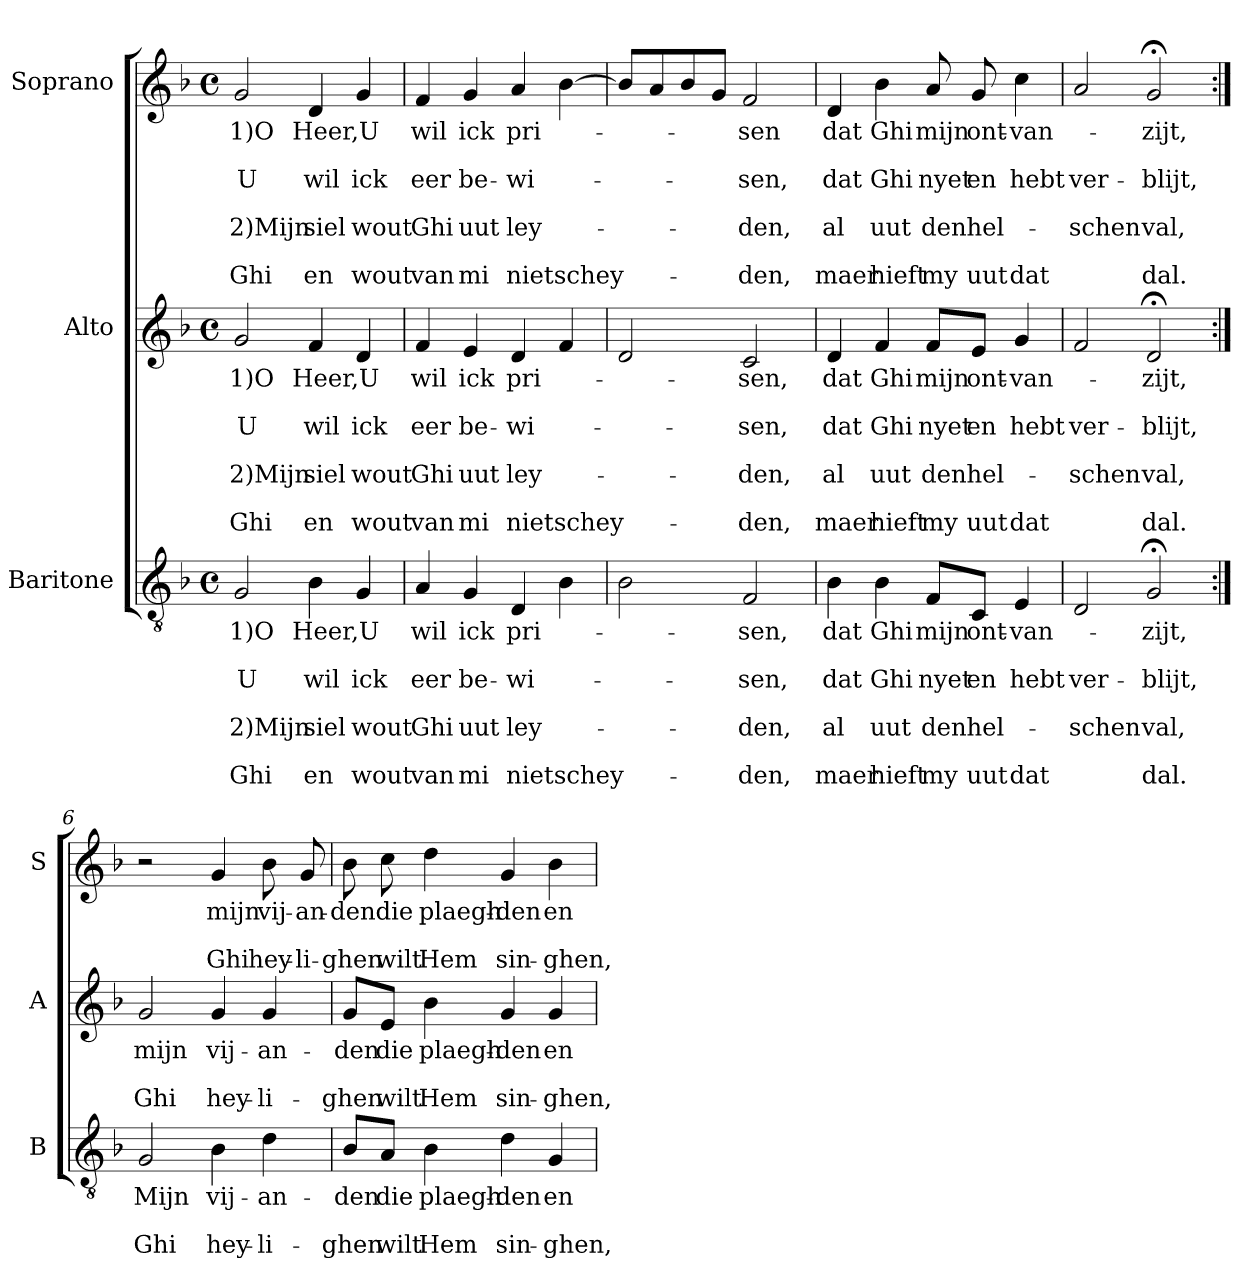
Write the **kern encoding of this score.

**kern	**text	**text	**text	**text	**text	**text	**text	**kern	**text	**text	**text	**text	**text	**text	**text	**kern	**text	**text	**text	**text	**text	**text	**text
*part3	*part3	*part3	*part3	*part3	*part3	*part3	*part3	*part2	*part2	*part2	*part2	*part2	*part2	*part2	*part2	*part1	*part1	*part1	*part1	*part1	*part1	*part1	*part1
*staff3	*staff3	*staff3	*staff3	*staff3	*staff3	*staff3	*staff3	*staff2	*staff2	*staff2	*staff2	*staff2	*staff2	*staff2	*staff2	*staff1	*staff1	*staff1	*staff1	*staff1	*staff1	*staff1	*staff1
*I"Baritone	*	*	*	*	*	*	*	*I"Alto	*	*	*	*	*	*	*	*I"Soprano	*	*	*	*	*	*	*
*I'B	*	*	*	*	*	*	*	*I'A	*	*	*	*	*	*	*	*I'S	*	*	*	*	*	*	*
*clefGv2	*	*	*	*	*	*	*	*clefG2	*	*	*	*	*	*	*	*clefG2	*	*	*	*	*	*	*
*k[b-]	*	*	*	*	*	*	*	*k[b-]	*	*	*	*	*	*	*	*k[b-]	*	*	*	*	*	*	*
*F:	*	*	*	*	*	*	*	*F:	*	*	*	*	*	*	*	*F:	*	*	*	*	*	*	*
*M4/4	*	*	*	*	*	*	*	*M4/4	*	*	*	*	*	*	*	*M4/4	*	*	*	*	*	*	*
*met(c)	*	*	*	*	*	*	*	*met(c)	*	*	*	*	*	*	*	*met(c)	*	*	*	*	*	*	*
=1	=1	=1	=1	=1	=1	=1	=1	=1	=1	=1	=1	=1	=1	=1	=1	=1	=1	=1	=1	=1	=1	=1	=1
!	!LO:LY:b	!	!LO:LY:b	!	!LO:LY:b	!	!LO:LY:b	!	!LO:LY:b	!	!LO:LY:b	!	!LO:LY:b	!	!LO:LY:b	!	!LO:LY:b	!	!LO:LY:b	!	!LO:LY:b	!	!LO:LY:b
2G/	1)O	.	U	.	2)Mijn	.	Ghi	2g/	1)O	.	U	.	2)Mijn	.	Ghi	2g/	1)O	.	U	.	2)Mijn	.	Ghi
!	!LO:LY:b	!	!LO:LY:b	!	!LO:LY:b	!	!LO:LY:b	!	!LO:LY:b	!	!LO:LY:b	!	!LO:LY:b	!	!LO:LY:b	!	!LO:LY:b	!	!LO:LY:b	!	!LO:LY:b	!	!LO:LY:b
4B-\	Heer,	.	wil	.	siel	.	en	4f/	Heer,	.	wil	.	siel	.	en	4d/	Heer,	.	wil	.	siel	.	en
!	!LO:LY:b	!	!LO:LY:b	!	!LO:LY:b	!	!LO:LY:b	!	!LO:LY:b	!	!LO:LY:b	!	!LO:LY:b	!	!LO:LY:b	!	!LO:LY:b	!	!LO:LY:b	!	!LO:LY:b	!	!LO:LY:b
4G/	U	.	ick	.	wout	.	wout	4d/	U	.	ick	.	wout	.	wout	4g/	U	.	ick	.	wout	.	wout
=2	=2	=2	=2	=2	=2	=2	=2	=2	=2	=2	=2	=2	=2	=2	=2	=2	=2	=2	=2	=2	=2	=2	=2
!	!LO:LY:b	!	!LO:LY:b	!	!LO:LY:b	!	!LO:LY:b	!	!LO:LY:b	!	!LO:LY:b	!	!LO:LY:b	!	!LO:LY:b	!	!LO:LY:b	!	!LO:LY:b	!	!LO:LY:b	!	!LO:LY:b
4A/	wil	.	eer	.	Ghi	.	van	4f/	wil	.	eer	.	Ghi	.	van	4f/	wil	.	eer	.	Ghi	.	van
!	!LO:LY:b	!	!LO:LY:b	!	!LO:LY:b	!	!LO:LY:b	!	!LO:LY:b	!	!LO:LY:b	!	!LO:LY:b	!	!LO:LY:b	!	!LO:LY:b	!	!LO:LY:b	!	!LO:LY:b	!	!LO:LY:b
4G/	ick	.	be-	.	uut	.	mi	4e/	ick	.	be-	.	uut	.	mi	4g/	ick	.	be-	.	uut	.	mi
!	!LO:LY:b	!	!LO:LY:b	!	!LO:LY:b	!	!LO:LY:b	!	!LO:LY:b	!	!LO:LY:b	!	!LO:LY:b	!	!LO:LY:b	!	!LO:LY:b	!	!LO:LY:b	!	!LO:LY:b	!	!LO:LY:b
4D/	pri-	.	-wi-	.	ley-	.	niet	4d/	pri-	.	-wi-	.	ley-	.	niet	4a/	pri-	.	-wi-	.	ley-	.	niet
!	!	!	!	!	!	!	!LO:LY:b	!	!	!	!	!	!	!	!LO:LY:b	!	!	!	!	!	!	!	!LO:LY:b
4B-\	.	.	.	.	.	.	schey-	4f/	.	.	.	.	.	.	schey-	[4b-\	.	.	.	.	.	.	schey-
=3	=3	=3	=3	=3	=3	=3	=3	=3	=3	=3	=3	=3	=3	=3	=3	=3	=3	=3	=3	=3	=3	=3	=3
2B-\	.	.	.	.	.	.	.	2d/	.	.	.	.	.	.	.	8b-/L]	.	.	.	.	.	.	.
.	.	.	.	.	.	.	.	.	.	.	.	.	.	.	.	8a/	.	.	.	.	.	.	.
.	.	.	.	.	.	.	.	.	.	.	.	.	.	.	.	8b-/	.	.	.	.	.	.	.
.	.	.	.	.	.	.	.	.	.	.	.	.	.	.	.	8g/J	.	.	.	.	.	.	.
!	!LO:LY:b	!	!LO:LY:b	!	!LO:LY:b	!	!LO:LY:b	!	!LO:LY:b	!	!LO:LY:b	!	!LO:LY:b	!	!LO:LY:b	!	!LO:LY:b	!	!LO:LY:b	!	!LO:LY:b	!	!LO:LY:b
2F/	-sen,	.	-sen,	.	-den,	.	-den,	2c/	-sen,	.	-sen,	.	-den,	.	-den,	2f/	-sen	.	-sen,	.	-den,	.	-den,
=4	=4	=4	=4	=4	=4	=4	=4	=4	=4	=4	=4	=4	=4	=4	=4	=4	=4	=4	=4	=4	=4	=4	=4
!	!LO:LY:b	!	!LO:LY:b	!	!LO:LY:b	!	!LO:LY:b	!	!LO:LY:b	!	!LO:LY:b	!	!LO:LY:b	!	!LO:LY:b	!	!LO:LY:b	!	!LO:LY:b	!	!LO:LY:b	!	!LO:LY:b
4B-\	dat	.	dat	.	al	.	maer	4d/	dat	.	dat	.	al	.	maer	4d/	dat	.	dat	.	al	.	maer
!	!LO:LY:b	!	!LO:LY:b	!	!LO:LY:b	!	!LO:LY:b	!	!LO:LY:b	!	!LO:LY:b	!	!LO:LY:b	!	!LO:LY:b	!	!LO:LY:b	!	!LO:LY:b	!	!LO:LY:b	!	!LO:LY:b
4B-\	Ghi	.	Ghi	.	uut	.	hieft	4f/	Ghi	.	Ghi	.	uut	.	hieft	4b-\	Ghi	.	Ghi	.	uut	.	hieft
!	!LO:LY:b	!	!LO:LY:b	!	!LO:LY:b	!	!LO:LY:b	!	!LO:LY:b	!	!LO:LY:b	!	!LO:LY:b	!	!LO:LY:b	!	!LO:LY:b	!	!LO:LY:b	!	!LO:LY:b	!	!LO:LY:b
8F/L	mijn	.	nyet	.	den	.	my	8f/L	mijn	.	nyet	.	den	.	my	8a/	mijn	.	nyet	.	den	.	my
!	!LO:LY:b	!	!LO:LY:b	!	!LO:LY:b	!	!LO:LY:b	!	!LO:LY:b	!	!LO:LY:b	!	!LO:LY:b	!	!LO:LY:b	!	!LO:LY:b	!	!LO:LY:b	!	!LO:LY:b	!	!LO:LY:b
8C/J	ont-	.	en	.	hel-	.	uut	8e/J	ont-	.	en	.	hel-	.	uut	8g/	ont-	.	en	.	hel-	.	uut
!	!LO:LY:b	!	!LO:LY:b	!	!	!	!LO:LY:b	!	!LO:LY:b	!	!LO:LY:b	!	!	!	!LO:LY:b	!	!LO:LY:b	!	!LO:LY:b	!	!	!	!LO:LY:b
4E/	-van-	.	hebt	.	.	.	dat	4g/	-van-	.	hebt	.	.	.	dat	4cc\	-van-	.	hebt	.	.	.	dat
=5	=5	=5	=5	=5	=5	=5	=5	=5	=5	=5	=5	=5	=5	=5	=5	=5	=5	=5	=5	=5	=5	=5	=5
!	!	!	!LO:LY:b	!	!LO:LY:b	!	!	!	!	!	!LO:LY:b	!	!LO:LY:b	!	!	!	!	!	!LO:LY:b	!	!LO:LY:b	!	!
2D/	.	.	ver-	.	-schen	.	.	2f/	.	.	ver-	.	-schen	.	.	2a/	.	.	ver-	.	-schen	.	.
!	!LO:LY:b	!	!LO:LY:b	!	!LO:LY:b	!	!LO:LY:b	!	!LO:LY:b	!	!LO:LY:b	!	!LO:LY:b	!	!LO:LY:b	!	!LO:LY:b	!	!LO:LY:b	!	!LO:LY:b	!	!LO:LY:b
2G;</	zijt,	.	-blijt,	.	val,	.	dal.	2d;</	zijt,	.	-blijt,	.	val,	.	dal.	2g;</	zijt,	.	-blijt,	.	val,	.	dal.
!!LO:LB:g=z
=6:|!	=6:|!	=6:|!	=6:|!	=6:|!	=6:|!	=6:|!	=6:|!	=6:|!	=6:|!	=6:|!	=6:|!	=6:|!	=6:|!	=6:|!	=6:|!	=6:|!	=6:|!	=6:|!	=6:|!	=6:|!	=6:|!	=6:|!	=6:|!
!	!LO:LY:b	!	!LO:LY:b	!	!	!	!	!	!LO:LY:b	!	!LO:LY:b	!	!	!	!	!	!	!	!	!	!	!	!
2G/	Mijn	.	Ghi	.	.	.	.	2g/	mijn	.	Ghi	.	.	.	.	2r	.	.	.	.	.	.	.
!	!LO:LY:b	!	!LO:LY:b	!	!	!	!	!	!LO:LY:b	!	!LO:LY:b	!	!	!	!	!	!LO:LY:b	!	!LO:LY:b	!	!	!	!
4B-\	vij-	.	hey-	.	.	.	.	4g/	vij-	.	hey-	.	.	.	.	4g/	mijn	.	Ghi	.	.	.	.
!	!LO:LY:b	!	!LO:LY:b	!	!	!	!	!	!LO:LY:b	!	!LO:LY:b	!	!	!	!	!	!LO:LY:b	!	!LO:LY:b	!	!	!	!
4d\	-an-	.	-li-	.	.	.	.	4g/	-an-	.	-li-	.	.	.	.	8b-\	vij-	.	hey-	.	.	.	.
!	!	!	!	!	!	!	!	!	!	!	!	!	!	!	!	!	!LO:LY:b	!	!LO:LY:b	!	!	!	!
.	.	.	.	.	.	.	.	.	.	.	.	.	.	.	.	8g/	-an-	.	-li-	.	.	.	.
=7	=7	=7	=7	=7	=7	=7	=7	=7	=7	=7	=7	=7	=7	=7	=7	=7	=7	=7	=7	=7	=7	=7	=7
!	!LO:LY:b	!	!LO:LY:b	!	!	!	!	!	!LO:LY:b	!	!LO:LY:b	!	!	!	!	!	!LO:LY:b	!	!LO:LY:b	!	!	!	!
8B-/L	-den	.	-ghen	.	.	.	.	8g/L	-den	.	-ghen	.	.	.	.	8b-\	-den	.	-ghen	.	.	.	.
!	!LO:LY:b	!	!LO:LY:b	!	!	!	!	!	!LO:LY:b	!	!LO:LY:b	!	!	!	!	!	!LO:LY:b	!	!LO:LY:b	!	!	!	!
8A/J	die	.	wilt	.	.	.	.	8e/J	die	.	wilt	.	.	.	.	8cc\	die	.	wilt	.	.	.	.
!	!LO:LY:b	!	!LO:LY:b	!	!	!	!	!	!LO:LY:b	!	!LO:LY:b	!	!	!	!	!	!LO:LY:b	!	!LO:LY:b	!	!	!	!
4B-\	plaegh-	.	Hem	.	.	.	.	4b-\	plaegh-	.	Hem	.	.	.	.	4dd\	plaegh-	.	Hem	.	.	.	.
!	!LO:LY:b	!	!LO:LY:b	!	!	!	!	!	!LO:LY:b	!	!LO:LY:b	!	!	!	!	!	!LO:LY:b	!	!LO:LY:b	!	!	!	!
4d\	-den	.	sin-	.	.	.	.	4g/	-den	.	sin-	.	.	.	.	4g/	-den	.	sin-	.	.	.	.
!	!LO:LY:b	!	!LO:LY:b	!	!	!	!	!	!LO:LY:b	!	!LO:LY:b	!	!	!	!	!	!LO:LY:b	!	!LO:LY:b	!	!	!	!
4G/	en	.	-ghen,	.	.	.	.	4g/	en	.	-ghen,	.	.	.	.	4b-\	en	.	-ghen,	.	.	.	.
=	=	=	=	=	=	=	=	=	=	=	=	=	=	=	=	=	=	=	=	=	=	=	=
*-	*-	*-	*-	*-	*-	*-	*-	*-	*-	*-	*-	*-	*-	*-	*-	*-	*-	*-	*-	*-	*-	*-	*-
